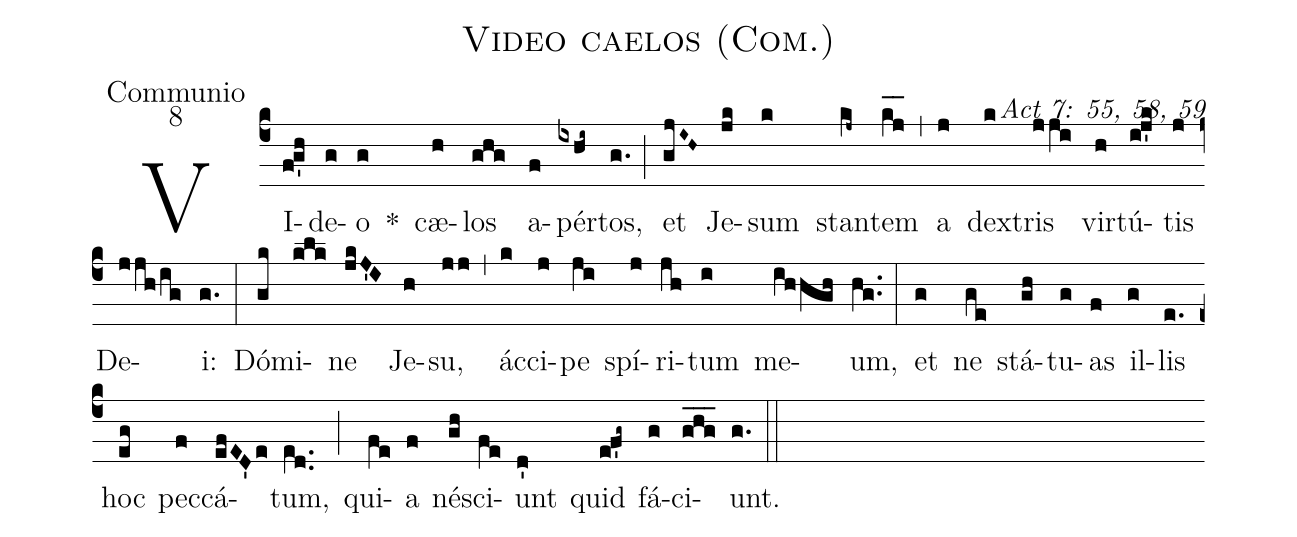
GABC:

name: Video caelos (Com.);
office-part: Communio;
mode: 8;
commentary: Act 7: 55, 58, 59;
%%
(c4) VI(fg'h)de(g)o(g) *() cæ(h)los(ghg) a(f)pér(ixhi~)tos,(g.) (;) et(gjI~H~) Je(jk)sum(k) stan(kj~)tem(k_[hl:1]j_[hl:1]) (,) a(j) dex(k)tris(jji) vir(h)tú(ij'k)tis(j) De(jjh/ig)i:(g.) (:)
Dó(gk)mi(klk)ne(jkJ'I) Je(h)su,(jj) (,) ác(k)ci(j)pe(ji) spí(j)ri(jh)tum(i) me(ihhgh)um,(hg..) (:)
et(g) ne(ge) stá(gh)tu(g)as(f) il(g)lis(e.) hoc(eg) pec(f)cá(efED'e)tum,(e[ll:1]d..) (;) qui(fe)a(f) né(gh)sci(fe)unt(d') quid(ef'g~) fá(g)ci(ghg___)unt.(g.) (::)
